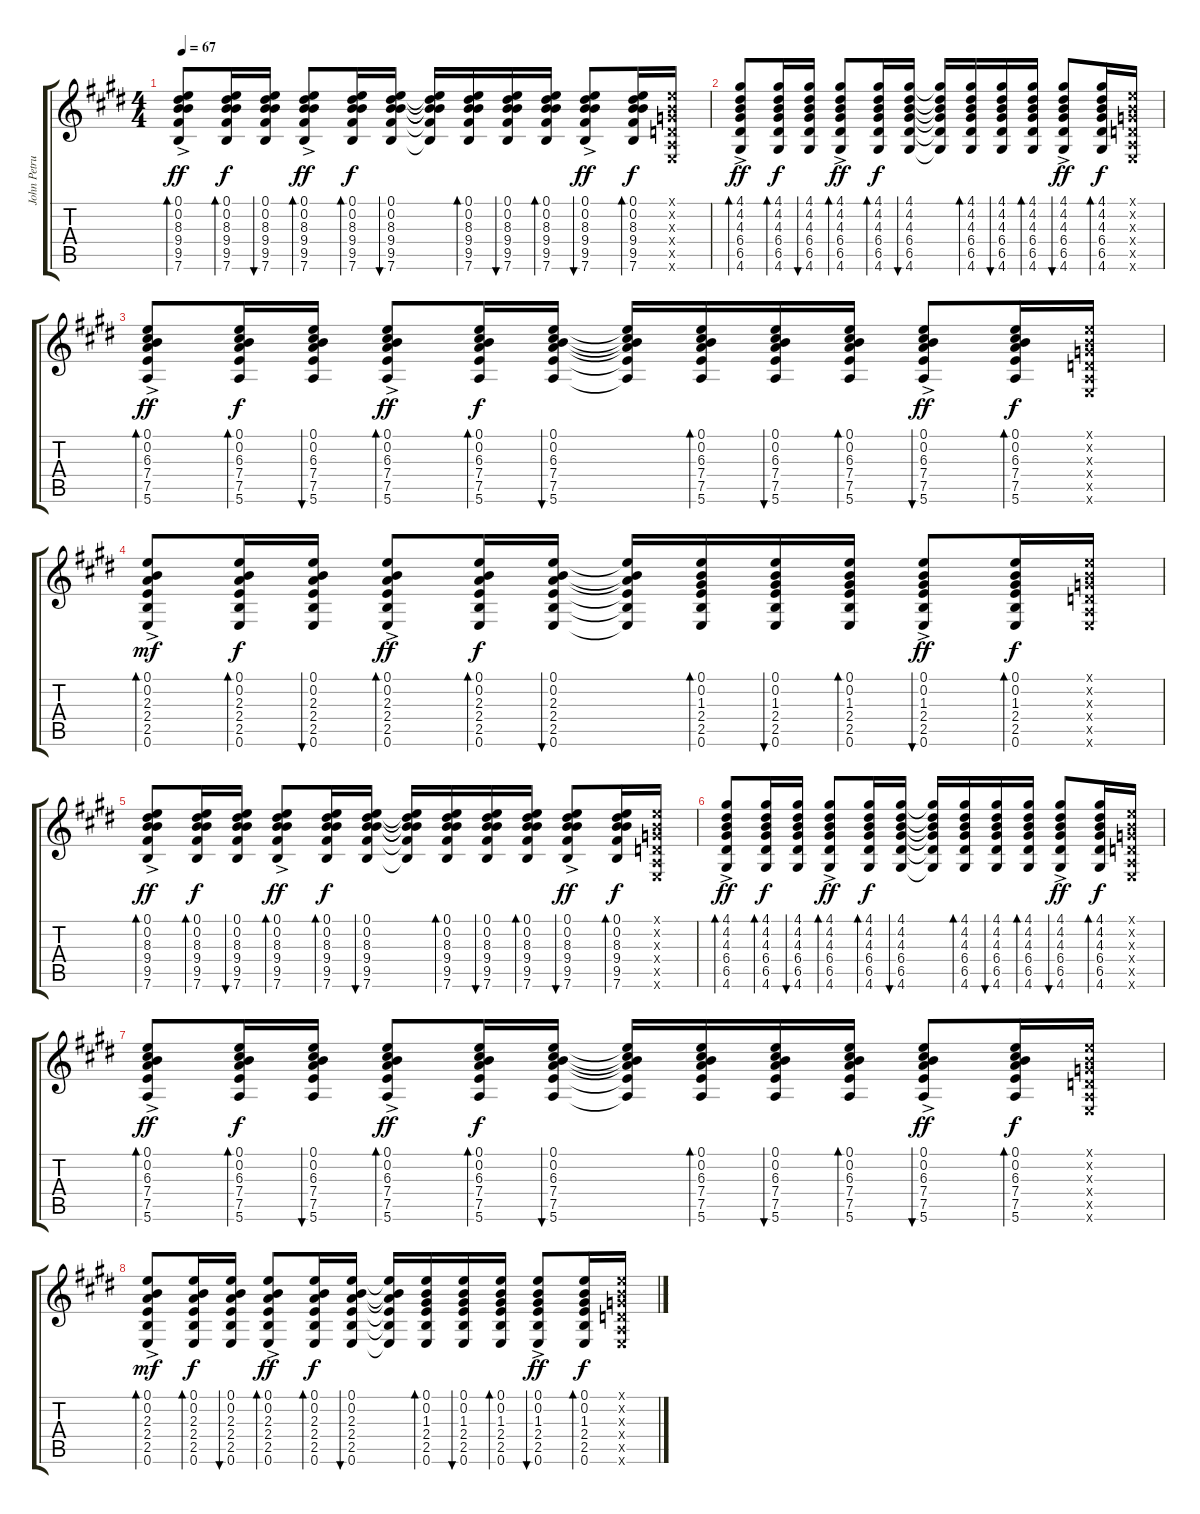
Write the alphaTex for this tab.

\track ("John Petrucci - Acous. Gtr. 1" "John Petru") {instrument acousticguitarsteel}
\staff {score tabs}
\tuning (E4 B3 G3 D3 A2 E2) {hide}
\ts (4 4)
\tempo 67
\clef g2
\ks e
(0.1{ac} 0.2{ac} 8.3{ac} 9.4{ac} 9.5{ac} 7.6{ac}).8{bd 60 dy ff} (0.1 0.2 8.3 9.4 9.5 7.6).16{bd 60 dy f} (0.1 0.2 8.3 9.4 9.5 7.6).16{bu 60} (0.1{ac} 0.2{ac} 8.3{ac} 9.4{ac} 9.5{ac} 7.6{ac}).8{bd 60 dy ff} (0.1 0.2 8.3 9.4 9.5 7.6).16{bd 60 dy f} (0.1 0.2 8.3 9.4 9.5 7.6).16{bu 60} (0.1{t} 0.2{t} 8.3{t} 9.4{t} 9.5{t} 7.6{t}).16 (0.1 0.2 8.3 9.4 9.5 7.6).16{bd 60} (0.1 0.2 8.3 9.4 9.5 7.6).16{bu 60} (0.1 0.2 8.3 9.4 9.5 7.6).16{bd 60} (0.1{ac} 0.2{ac} 8.3{ac} 9.4{ac} 9.5{ac} 7.6{ac}).8{bu 60 dy ff} (0.1 0.2 8.3 9.4 9.5 7.6).16{bd 60 dy f} (0.1{x} 0.2{x} 0.3{x} 0.4{x} 0.5{x} 0.6{x}).16 |
(4.1{ac} 4.2{ac} 4.3{ac} 6.4{ac} 6.5{ac} 4.6{ac}).8{bd 60 dy ff} (4.1 4.2 4.3 6.4 6.5 4.6).16{bd 60 dy f} (4.1 4.2 4.3 6.4 6.5 4.6).16{bu 60} (4.1{ac} 4.2{ac} 4.3{ac} 6.4{ac} 6.5{ac} 4.6{ac}).8{bd 60 dy ff} (4.1 4.2 4.3 6.4 6.5 4.6).16{bd 60 dy f} (4.1 4.2 4.3 6.4 6.5 4.6).16{bu 60} (4.1{t} 4.2{t} 4.3{t} 6.4{t} 6.5{t} 4.6{t}).16 (4.1 4.2 4.3 6.4 6.5 4.6).16{bd 60} (4.1 4.2 4.3 6.4 6.5 4.6).16{bu 60} (4.1 4.2 4.3 6.4 6.5 4.6).16{bd 60} (4.1{ac} 4.2{ac} 4.3{ac} 6.4{ac} 6.5{ac} 4.6{ac}).8{bu 60 dy ff} (4.1 4.2 4.3 6.4 6.5 4.6).16{bd 60 dy f} (0.1{x} 0.2{x} 0.3{x} 0.4{x} 0.5{x} 0.6{x}).16 |
(0.1{ac} 0.2{ac} 6.3{ac} 7.4{ac} 7.5{ac} 5.6{ac}).8{bd 60 dy ff} (0.1 0.2 6.3 7.4 7.5 5.6).16{bd 60 dy f} (0.1 0.2 6.3 7.4 7.5 5.6).16{bu 60} (0.1{ac} 0.2{ac} 6.3{ac} 7.4{ac} 7.5{ac} 5.6{ac}).8{bd 60 dy ff} (0.1 0.2 6.3 7.4 7.5 5.6).16{bd 60 dy f} (0.1 0.2 6.3 7.4 7.5 5.6).16{bu 60} (0.1{t} 0.2{t} 6.3{t} 7.4{t} 7.5{t} 5.6{t}).16 (0.1 0.2 6.3 7.4 7.5 5.6).16{bd 60} (0.1 0.2 6.3 7.4 7.5 5.6).16{bu 60} (0.1 0.2 6.3 7.4 7.5 5.6).16{bd 60} (0.1{ac} 0.2{ac} 6.3{ac} 7.4{ac} 7.5{ac} 5.6{ac}).8{bu 60 dy ff} (0.1 0.2 6.3 7.4 7.5 5.6).16{bd 60 dy f} (0.1{x} 0.2{x} 0.3{x} 0.4{x} 0.5{x} 0.6{x}).16 |
(0.1{ac} 0.2{ac} 2.3{ac} 2.4{ac} 2.5{ac} 0.6{ac}).8{bd 60 dy mf} (0.1 0.2 2.3 2.4 2.5 0.6).16{bd 60 dy f} (0.1 0.2 2.3 2.4 2.5 0.6).16{bu 60} (0.1{ac} 0.2{ac} 2.3{ac} 2.4{ac} 2.5{ac} 0.6{ac}).8{bd 60 dy ff} (0.1 0.2 2.3 2.4 2.5 0.6).16{bd 60 dy f} (0.1 0.2 2.3 2.4 2.5 0.6).16{bu 60} (0.1{t} 0.2{t} 2.3{t} 2.4{t} 2.5{t} 0.6{t}).16 (0.1 0.2 1.3 2.4 2.5 0.6).16{bd 60} (0.1 0.2 1.3 2.4 2.5 0.6).16{bu 60} (0.1 0.2 1.3 2.4 2.5 0.6).16{bd 60} (0.1{ac} 0.2{ac} 1.3{ac} 2.4{ac} 2.5{ac} 0.6{ac}).8{bu 60 dy ff} (0.1 0.2 1.3 2.4 2.5 0.6).16{bd 60 dy f} (0.1{x} 0.2{x} 0.3{x} 0.4{x} 0.5{x} 0.6{x}).16 |
(0.1{ac} 0.2{ac} 8.3{ac} 9.4{ac} 9.5{ac} 7.6{ac}).8{bd 60 dy ff} (0.1 0.2 8.3 9.4 9.5 7.6).16{bd 60 dy f} (0.1 0.2 8.3 9.4 9.5 7.6).16{bu 60} (0.1{ac} 0.2{ac} 8.3{ac} 9.4{ac} 9.5{ac} 7.6{ac}).8{bd 60 dy ff} (0.1 0.2 8.3 9.4 9.5 7.6).16{bd 60 dy f} (0.1 0.2 8.3 9.4 9.5 7.6).16{bu 60} (0.1{t} 0.2{t} 8.3{t} 9.4{t} 9.5{t} 7.6{t}).16 (0.1 0.2 8.3 9.4 9.5 7.6).16{bd 60} (0.1 0.2 8.3 9.4 9.5 7.6).16{bu 60} (0.1 0.2 8.3 9.4 9.5 7.6).16{bd 60} (0.1{ac} 0.2{ac} 8.3{ac} 9.4{ac} 9.5{ac} 7.6{ac}).8{bu 60 dy ff} (0.1 0.2 8.3 9.4 9.5 7.6).16{bd 60 dy f} (0.1{x} 0.2{x} 0.3{x} 0.4{x} 0.5{x} 0.6{x}).16 |
(4.1{ac} 4.2{ac} 4.3{ac} 6.4{ac} 6.5{ac} 4.6{ac}).8{bd 60 dy ff} (4.1 4.2 4.3 6.4 6.5 4.6).16{bd 60 dy f} (4.1 4.2 4.3 6.4 6.5 4.6).16{bu 60} (4.1{ac} 4.2{ac} 4.3{ac} 6.4{ac} 6.5{ac} 4.6{ac}).8{bd 60 dy ff} (4.1 4.2 4.3 6.4 6.5 4.6).16{bd 60 dy f} (4.1 4.2 4.3 6.4 6.5 4.6).16{bu 60} (4.1{t} 4.2{t} 4.3{t} 6.4{t} 6.5{t} 4.6{t}).16 (4.1 4.2 4.3 6.4 6.5 4.6).16{bd 60} (4.1 4.2 4.3 6.4 6.5 4.6).16{bu 60} (4.1 4.2 4.3 6.4 6.5 4.6).16{bd 60} (4.1{ac} 4.2{ac} 4.3{ac} 6.4{ac} 6.5{ac} 4.6{ac}).8{bu 60 dy ff} (4.1 4.2 4.3 6.4 6.5 4.6).16{bd 60 dy f} (0.1{x} 0.2{x} 0.3{x} 0.4{x} 0.5{x} 0.6{x}).16 |
(0.1{ac} 0.2{ac} 6.3{ac} 7.4{ac} 7.5{ac} 5.6{ac}).8{bd 60 dy ff} (0.1 0.2 6.3 7.4 7.5 5.6).16{bd 60 dy f} (0.1 0.2 6.3 7.4 7.5 5.6).16{bu 60} (0.1{ac} 0.2{ac} 6.3{ac} 7.4{ac} 7.5{ac} 5.6{ac}).8{bd 60 dy ff} (0.1 0.2 6.3 7.4 7.5 5.6).16{bd 60 dy f} (0.1 0.2 6.3 7.4 7.5 5.6).16{bu 60} (0.1{t} 0.2{t} 6.3{t} 7.4{t} 7.5{t} 5.6{t}).16 (0.1 0.2 6.3 7.4 7.5 5.6).16{bd 60} (0.1 0.2 6.3 7.4 7.5 5.6).16{bu 60} (0.1 0.2 6.3 7.4 7.5 5.6).16{bd 60} (0.1{ac} 0.2{ac} 6.3{ac} 7.4{ac} 7.5{ac} 5.6{ac}).8{bu 60 dy ff} (0.1 0.2 6.3 7.4 7.5 5.6).16{bd 60 dy f} (0.1{x} 0.2{x} 0.3{x} 0.4{x} 0.5{x} 0.6{x}).16 |
(0.1{ac} 0.2{ac} 2.3{ac} 2.4{ac} 2.5{ac} 0.6{ac}).8{bd 60 dy mf} (0.1 0.2 2.3 2.4 2.5 0.6).16{bd 60 dy f} (0.1 0.2 2.3 2.4 2.5 0.6).16{bu 60} (0.1{ac} 0.2{ac} 2.3{ac} 2.4{ac} 2.5{ac} 0.6{ac}).8{bd 60 dy ff} (0.1 0.2 2.3 2.4 2.5 0.6).16{bd 60 dy f} (0.1 0.2 2.3 2.4 2.5 0.6).16{bu 60} (0.1{t} 0.2{t} 2.3{t} 2.4{t} 2.5{t} 0.6{t}).16 (0.1 0.2 1.3 2.4 2.5 0.6).16{bd 60} (0.1 0.2 1.3 2.4 2.5 0.6).16{bu 60} (0.1 0.2 1.3 2.4 2.5 0.6).16{bd 60} (0.1{ac} 0.2{ac} 1.3{ac} 2.4{ac} 2.5{ac} 0.6{ac}).8{bu 60 dy ff} (0.1 0.2 1.3 2.4 2.5 0.6).16{bd 60 dy f} (0.1{x} 0.2{x} 0.3{x} 0.4{x} 0.5{x} 0.6{x}).16
